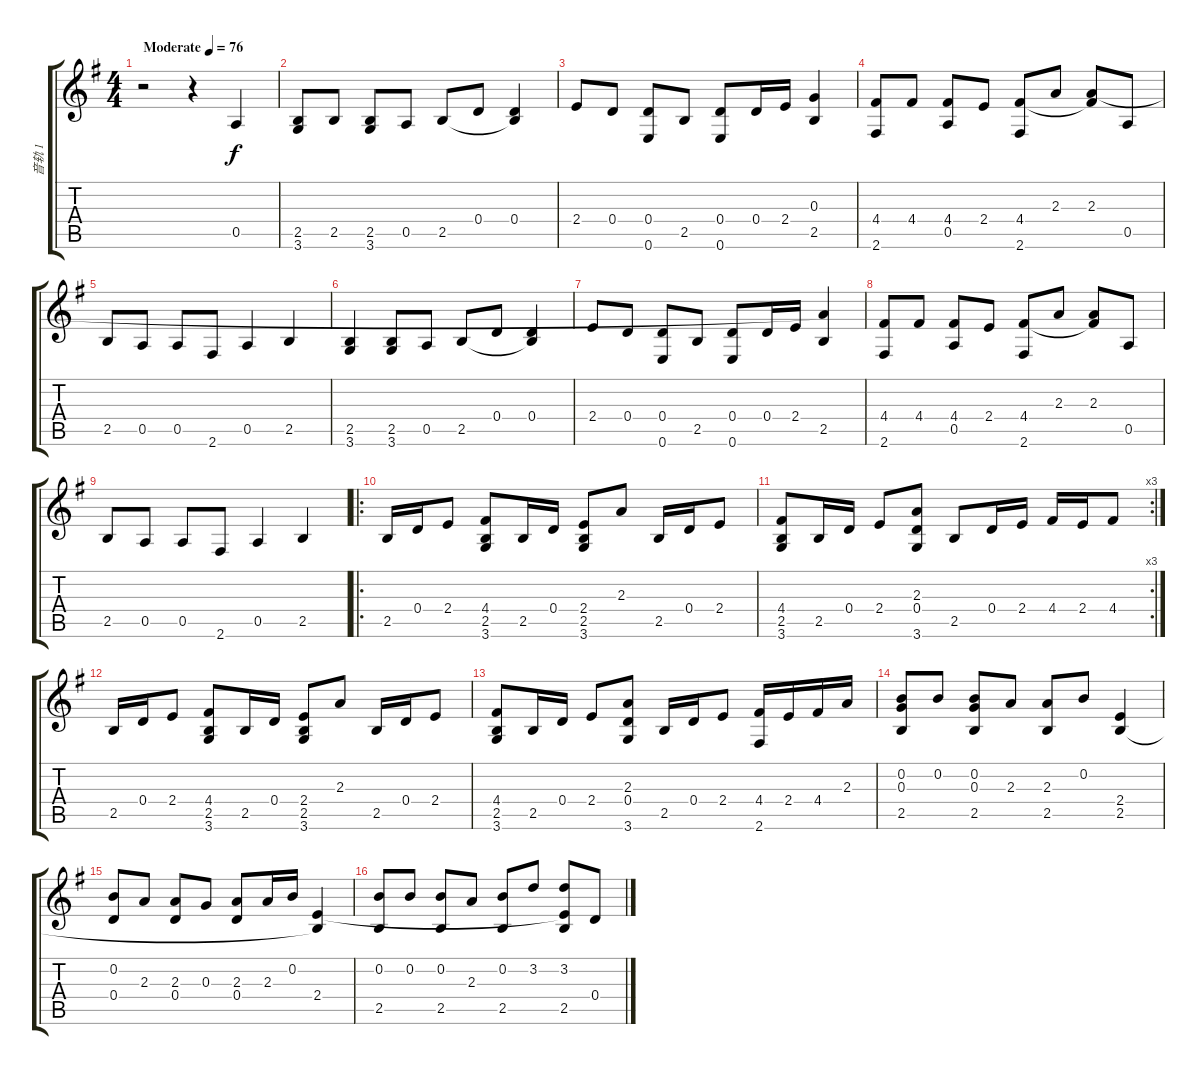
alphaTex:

\track ("音轨 1" "音轨 1") {instrument acousticguitarnylon}
\staff {score tabs}
\tuning (E4 B3 G3 D3 A2 E2) {hide}
\ts (4 4)
\tempo (76 "Moderate")
\clef g2
\ks g
r.2{dy f instrument acousticguitarnylon} r.4 0.5.4 |
(2.5 3.6).8 2.5.8 (2.5 3.6).8 0.5.8 2.5.8 0.4.8 (0.4 2.5{t}).4 |
2.4.8 0.4.8 (0.4 0.6).8 2.5.8 (0.4 0.6).8 0.4.16 2.4.16 (0.3 2.5).4 |
(4.4 2.6).8 4.4.8 (4.4 0.5).8 2.4.8 (4.4 2.6).8 2.3.8 (2.3 4.4{t}).8 0.5.8 |
2.5.8 0.5.8 0.5.8 2.6.8 0.5.4 2.5.4 |
(2.5 3.6).4 (2.5 3.6).8 0.5.8 2.5.8 0.4.8 (0.4 2.5{t}).4 |
2.4.8 0.4.8 (0.4 0.6).8 2.5.8 (0.4 0.6).8 0.4.16 2.4.16 (2.3{t} 2.5).4 |
(4.4 2.6).8 4.4.8 (4.4 0.5).8 2.4.8 (4.4 2.6).8 2.3.8 (2.3 4.4{t}).8 0.5.8 |
2.5.8 0.5.8 0.5.8 2.6.8 0.5.4 2.5.4 |
\ro
2.5.16 0.4.16 2.4.8 (4.4 2.5 3.6).8 2.5.16 0.4.16 (2.4 2.5 3.6).8 2.3.8 2.5.16 0.4.16 2.4.8 |
\rc 3
(4.4 2.5 3.6).8 2.5.16 0.4.16 2.4.8 (2.3 0.4 3.6).8 2.5.8 0.4.16 2.4.16 4.4.16 2.4.16 4.4.8 |
2.5.16 0.4.16 2.4.8 (4.4 2.5 3.6).8 2.5.16 0.4.16 (2.4 2.5 3.6).8 2.3.8 2.5.16 0.4.16 2.4.8 |
(4.4 2.5 3.6).8 2.5.16 0.4.16 2.4.8 (2.3 0.4 3.6).8 2.5.16 0.4.16 2.4.8 (4.4 2.6).16 2.4.16 4.4.16 2.3.16 |
(0.2 0.3 2.5).8 0.2.8 (0.2 0.3 2.5).8 2.3.8 (2.3 2.5).8 0.2.8 (2.4 2.5).4 |
(0.2 0.4).8 2.3.8 (2.3 0.4).8 0.3.8 (2.3 0.4).8 2.3.16 0.2.16 (2.4 2.5{t}).4 |
(0.2 2.5).8 0.2.8 (0.2 2.5).8 2.3.8 (0.2 2.5).8 3.2.8 (3.2 2.4{t} 2.5).8 0.4.8
